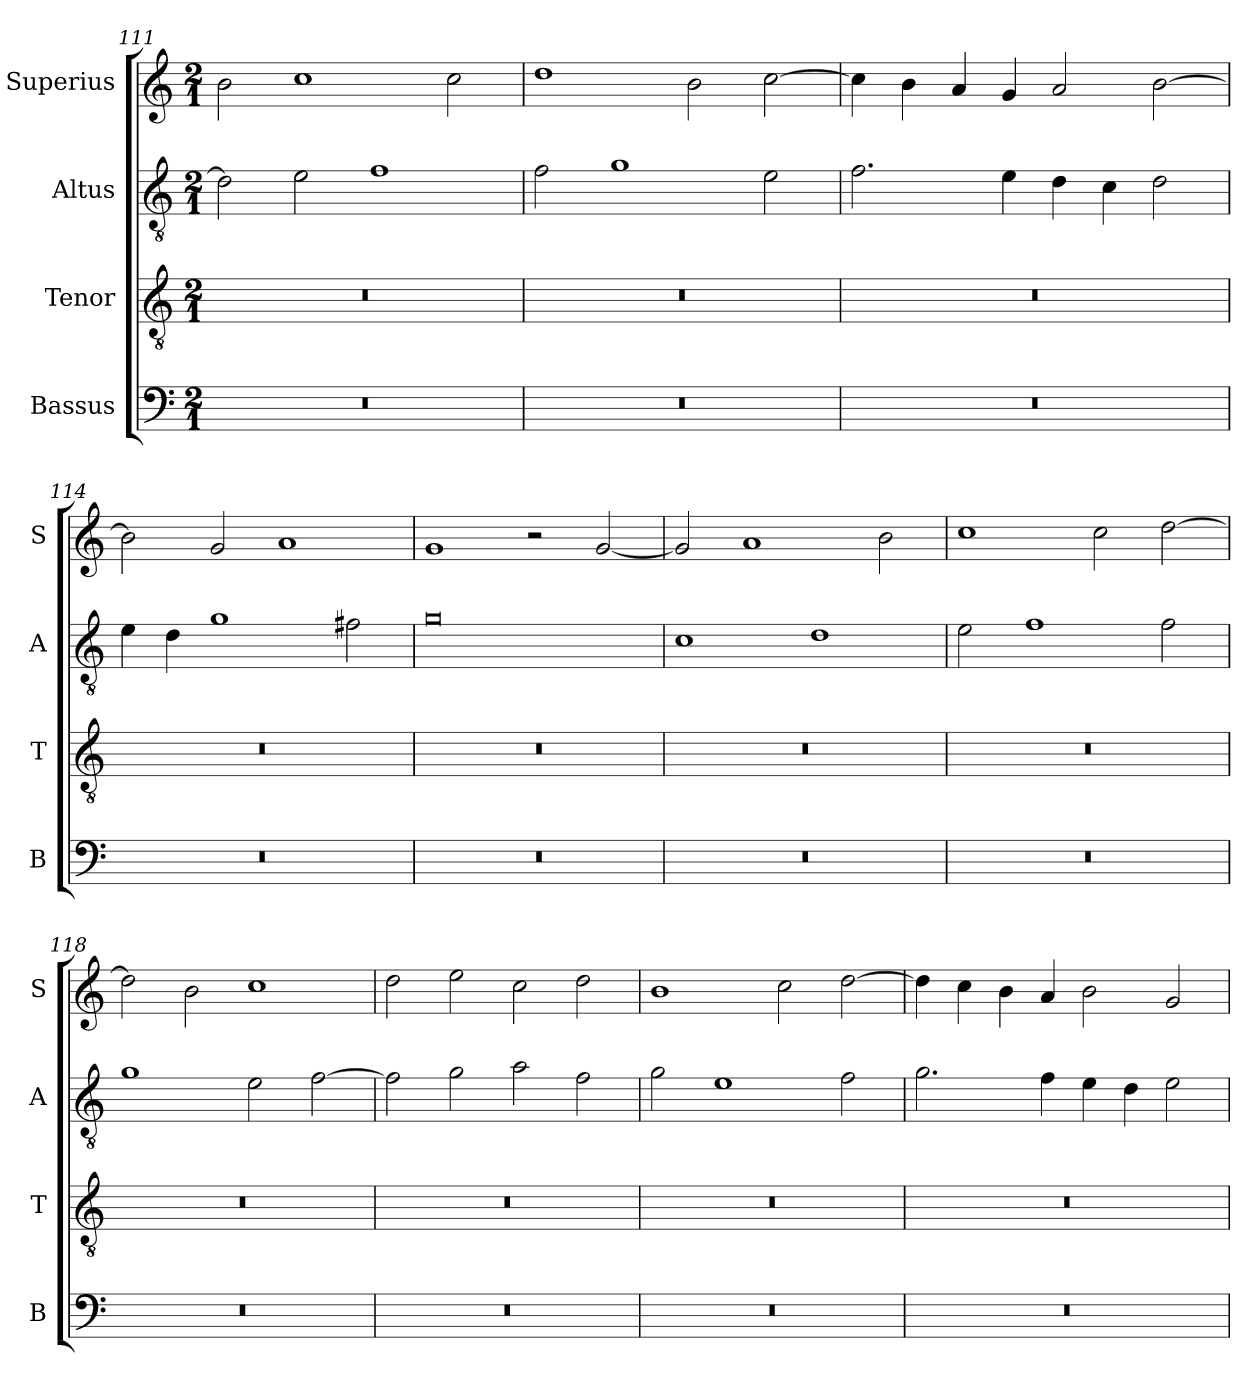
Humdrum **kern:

**kern	**kern	**kern	**kern
*part4	*part3	*part2	*part1
*staff4	*staff3	*staff2	*staff1
*I"Bassus	*I"Tenor	*I"Altus	*I"Superius
*I'B	*I'T	*I'A	*I'S
*clefF4	*clefGv2	*clefGv2	*clefG2
*k[]	*k[]	*k[]	*k[]
*M2/1	*M2/1	*M2/1	*M2/1
=111	=111	=111	=111
0r	0r	2d\]	2b\
.	.	2e\	1cc
.	.	1f	.
.	.	.	2cc\
=112	=112	=112	=112
0r	0r	2f\	1dd
.	.	1g	.
.	.	.	2b\
.	.	2e\	[2cc\
=113	=113	=113	=113
0r	0r	2.f\	4cc\]
.	.	.	4b\
.	.	.	4a/
.	.	4e\	4g/
.	.	4d\	2a/
.	.	4c\	.
.	.	2d\	[2b\
=114	=114	=114	=114
0r	0r	4e\	2b\]
.	.	4d\	.
.	.	1g	2g/
.	.	.	1a
.	.	2f#X\	.
=115	=115	=115	=115
0r	0r	0g	1g
.	.	.	2r
.	.	.	[2g/
=116	=116	=116	=116
0r	0r	1c	2g/]
.	.	.	1a
.	.	1d	.
.	.	.	2b\
=117	=117	=117	=117
0r	0r	2e\	1cc
.	.	1f	.
.	.	.	2cc\
.	.	2f\	[2dd\
=118	=118	=118	=118
0r	0r	1g	2dd\]
.	.	.	2b\
.	.	2e\	1cc
.	.	[2f\	.
=119	=119	=119	=119
0r	0r	2f\]	2dd\
.	.	2g\	2ee\
.	.	2a\	2cc\
.	.	2f\	2dd\
=120	=120	=120	=120
0r	0r	2g\	1b
.	.	1e	.
.	.	.	2cc\
.	.	2f\	[2dd\
=121	=121	=121	=121
0r	0r	2.g\	4dd\]
.	.	.	4cc\
.	.	.	4b\
.	.	4f\	4a/
.	.	4e\	2b\
.	.	4d\	.
.	.	2e\	2g/
=	=	=	=
*-	*-	*-	*-
